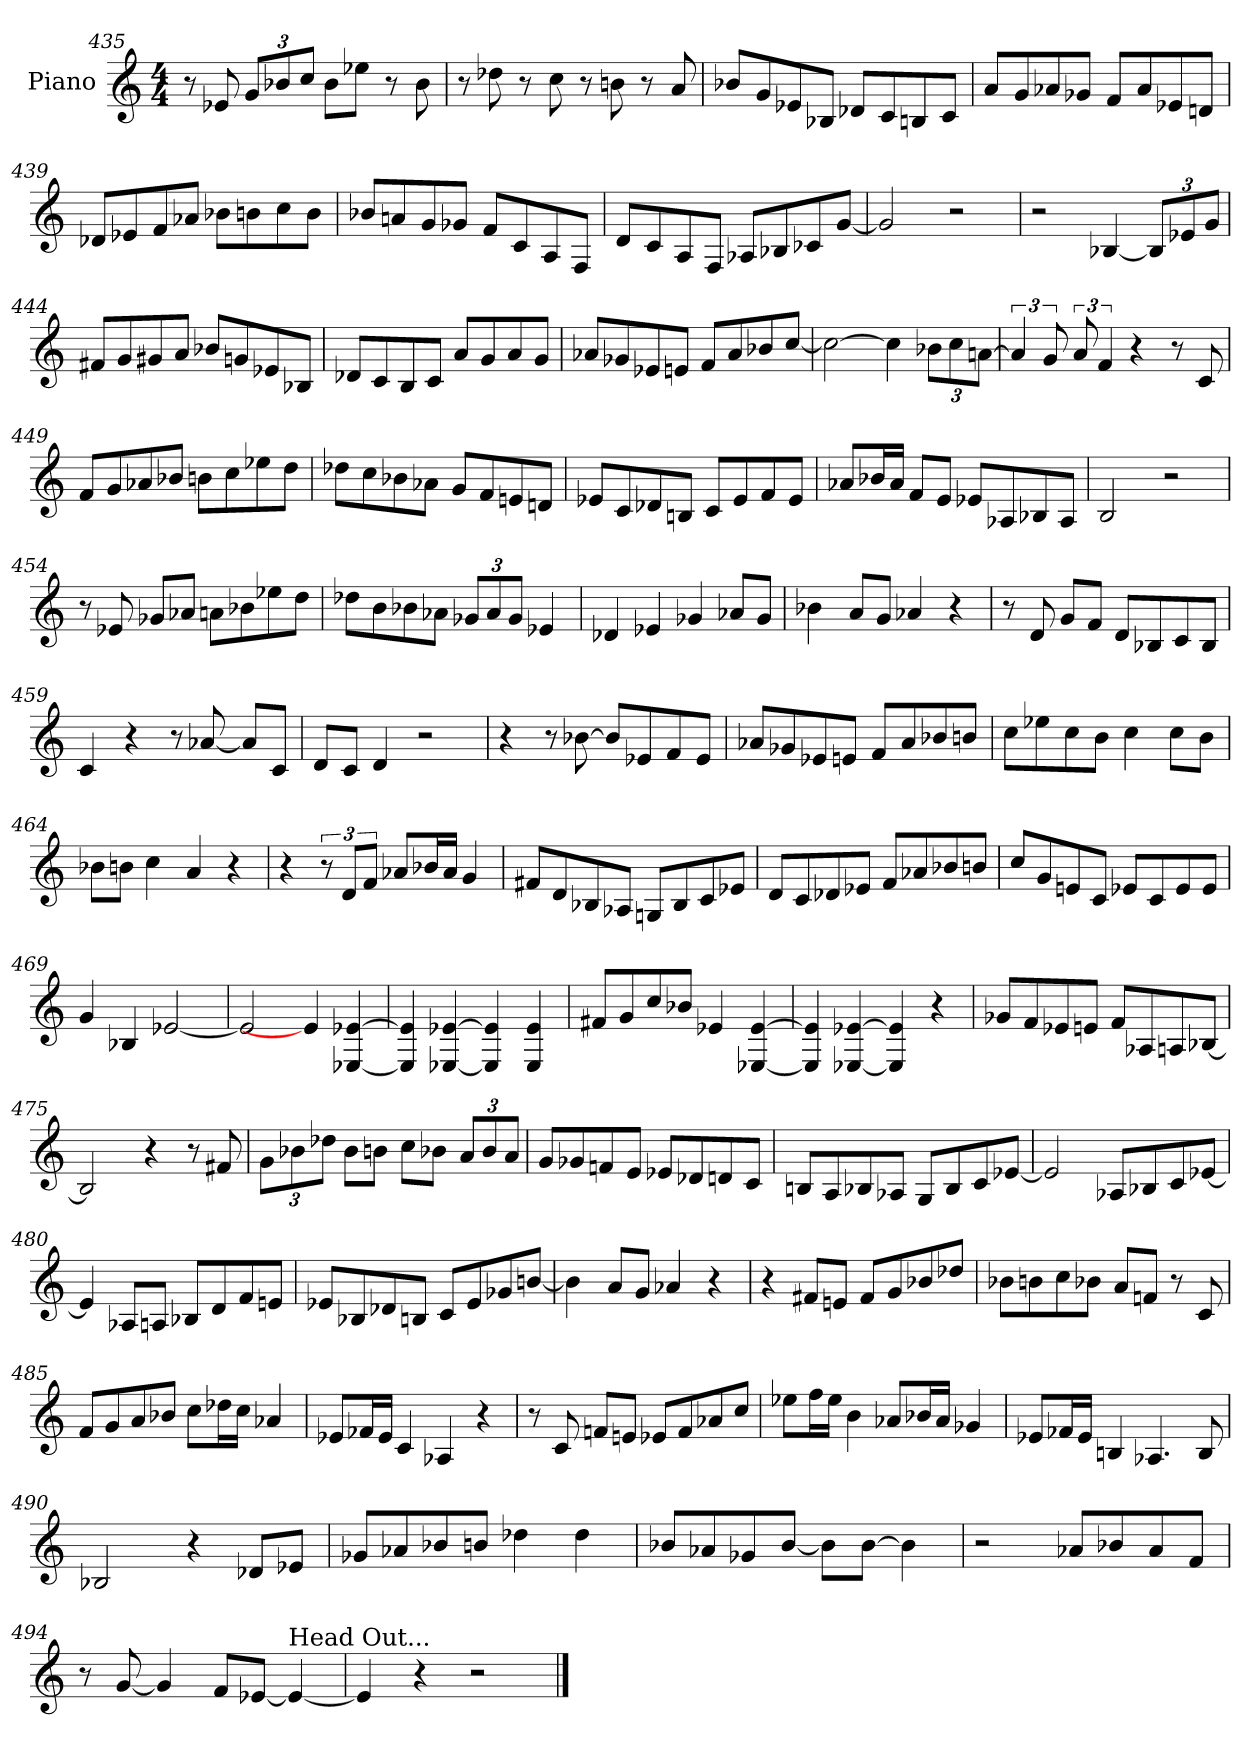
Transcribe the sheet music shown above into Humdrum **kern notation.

**kern
*part1
*staff1
*I"Piano
*I'Pno.
!!LO:LB:g=z
*clefG2
*k[]
*M4/4
=435
8r
8e-X/
*Xbrackettup
12g/L
12b-X/
12cc/J
8b-\L
8ee-X\J
8r
8b-\
=436
8r
8dd-X\
8r
8cc\
8r
8bn\
8r
8a/
=437
8b-X/L
8g/
8e-X/
8B-X/J
8d-X/L
8c/
8Bn/
8c/J
=438
8a/L
8g/
8a-X/
8g-X/J
8f/L
8a-/
8e-X/
8dn/J
!!LO:LB:g=z
=439
8d-X/L
8e-X/
8f/
8a-X/J
8b-X\L
8bn\
8cc\
8b\J
=440
8b-X/L
8an/
8g/
8g-X/J
8f/L
8c/
8A/
8F/J
=441
8d/L
8c/
8A/
8F/J
8A-X/L
8B-X/
8c-X/
[8g/J
=442
2g/]
2r
=443
2r
[4B-X/
12B-/L]
12e-X/
12g/J
!!LO:LB:g=z
=444
8f#X/L
8g/
8g#X/
8a/J
8b-X/L
8gn/
8e-X/
8B-X/J
=445
8d-X/L
8c/
8B/
8c/J
8a/L
8g/
8a/
8g/J
=446
8a-X/L
8g-X/
8e-X/
8en/J
8f/L
8a-/
8b-X/
[8cc/J
=447
2cc\_
4cc\]
12b-X\L
12cc\
[12an\J
=448
*brackettup
6a/]
12g/
12a/
6f/
4r
8r
8c/
!!LO:PB:g=z
=449
8f/L
8g/
8a-X/
8b-X/J
8bn\L
8cc\
8ee-X\
8dd\J
=450
8dd-X\L
8cc\
8b-X\
8a-X\J
8g/L
8f/
8en/
8dn/J
=451
8e-X/L
8c/
8d-X/
8Bn/J
8c/L
8e-/
8f/
8e-/J
=452
8a-X/L
16b-X/L
16a-/JJ
8f/L
8e/J
8e-X/L
8A-X/
8B-X/
8A-/J
=453
2B/
2r
!!LO:LB:g=z
=454
8r
8e-X/
8g-X/L
8a-X/J
8an\L
8b-X\
8ee-X\
8dd\J
=455
8dd-X\L
8b\
8b-X\
8a-X\J
*Xbrackettup
12g-X/L
12a-/
12g-/J
4e-X/
=456
4d-X/
4e-X/
4g-X/
8a-X/L
8g-/J
=457
4b-X\
8a/L
8g/J
4a-X/
4r
=458
8r
8d/
8g/L
8f/J
8d/L
8B-X/
8c/
8B-/J
!!LO:LB:g=z
=459
4c/
4r
8r
[8a-X/
8a-/L]
8c/J
=460
8d/L
8c/J
4d/
2r
=461
4r
8r
[8b-X\
8b-/L]
8e-X/
8f/
8e-/J
=462
8a-X/L
8g-X/
8e-X/
8en/J
8f/L
8a-/
8b-X/
8bn/J
=463
8cc\L
8ee-X\
8cc\
8b\J
4cc\
8cc\L
8b\J
=464
8b-X\L
8bn\J
4cc\
4a/
4r
!!LO:LB:g=z
=465
4r
*brackettup
12r
12d/L
12f/J
8a-X/L
16b-X/L
16a-/JJ
4g/
=466
8f#X/L
8d/
8B-X/
8A-X/J
8Gn/L
8B-/
8c/
8e-X/J
=467
8d/L
8c/
8d-X/
8e-X/J
8f/L
8a-X/
8b-X/
8bn/J
=468
8cc/L
8g/
8en/
8c/J
8e-X/L
8c/
8e-/
8e-/J
!!LO:LB:g=z
=469
4g/
4B-X/
[2e-X/
=470
2e-/]
4e-/]
[4E-X/ [4e-X/
=471
4E-/] 4e-/]
[4E-X/ [4e-X/
4E-/] 4e-/]
4E-/ 4e-/
=472
8f#X/L
8g/
8cc/
8b-X/J
4e-X/
[4E-X/ [4e-/
=473
4E-/] 4e-/]
[4E-X/ [4e-X/
4E-/] 4e-/]
4r
=474
8g-X/L
8f/
8e-X/
8en/J
8f/L
8A-X/
8An/
[8B-X/J
!!LO:LB:g=z
=475
2B-/]
4r
8r
8f#X/
=476
*Xbrackettup
12g\L
12b-X\
12dd-X\J
8b-\L
8bn\J
8cc\L
8b-X\J
12a/L
12b-/
12a/J
=477
8g/L
8g-X/
8fn/
8e/J
8e-X/L
8d-X/
8dn/
8c/J
=478
8Bn/L
8A/
8B-X/
8A-X/J
8G/L
8B-/
8c/
[8e-X/J
!!LO:LB:g=z
=479
2e-/]
8A-X/L
8B-X/
8c/
[8e-X/J
=480
4e-/]
8A-X/L
8An/J
8B-X/L
8d/
8f/
8en/J
=481
8e-X/L
8B-X/
8d-X/
8Bn/J
8c/L
8e-/
8g-X/
[8bn/J
=482
4b\]
8a/L
8g/J
4a-X/
4r
=483
4r
8f#X/L
8en/J
8f#/L
8g/
8b-X/
8dd-X/J
!!LO:LB:g=z
=484
8b-X\L
8bn\
8cc\
8b-X\J
8a/L
8fn/J
8r
8c/
=485
8f/L
8g/
8a/
8b-X/J
8cc\L
16dd-X\L
16cc\JJ
4a-X/
=486
8e-X/L
16f-X/L
16e-/JJ
4c/
4A-X/
4r
=487
8r
8c/
8fn/L
8en/J
8e-X/L
8f/
8a-X/
8cc/J
!!LO:LB:g=z
=488
8ee-X\L
16ff\L
16ee-\JJ
4b\
8a-X/L
16b-X/L
16a-/JJ
4g-X/
=489
8e-X/L
16f-X/L
16e-/JJ
4Bn/
4.A-X/
8B/
=490
2B-X/
4r
8d-X/L
8e-X/J
=491
8g-X/L
8a-X/
8b-X/
8bn/J
4dd-X\
4dd-\
=492
8b-X/L
8a-X/
8g-X/
[8b-/J
8b-\L]
[8b-\J
4b-\]
!!LO:LB:g=z
=493
2r
8a-X/L
8b-X/
8a-/
8f/J
=494
8r
[8g/
4g/]
8f/L
[8e-X/J
!LO:TX:a:t=Head Out...
4e-/_
=495
4e-/]
4r
2r
==
*-
